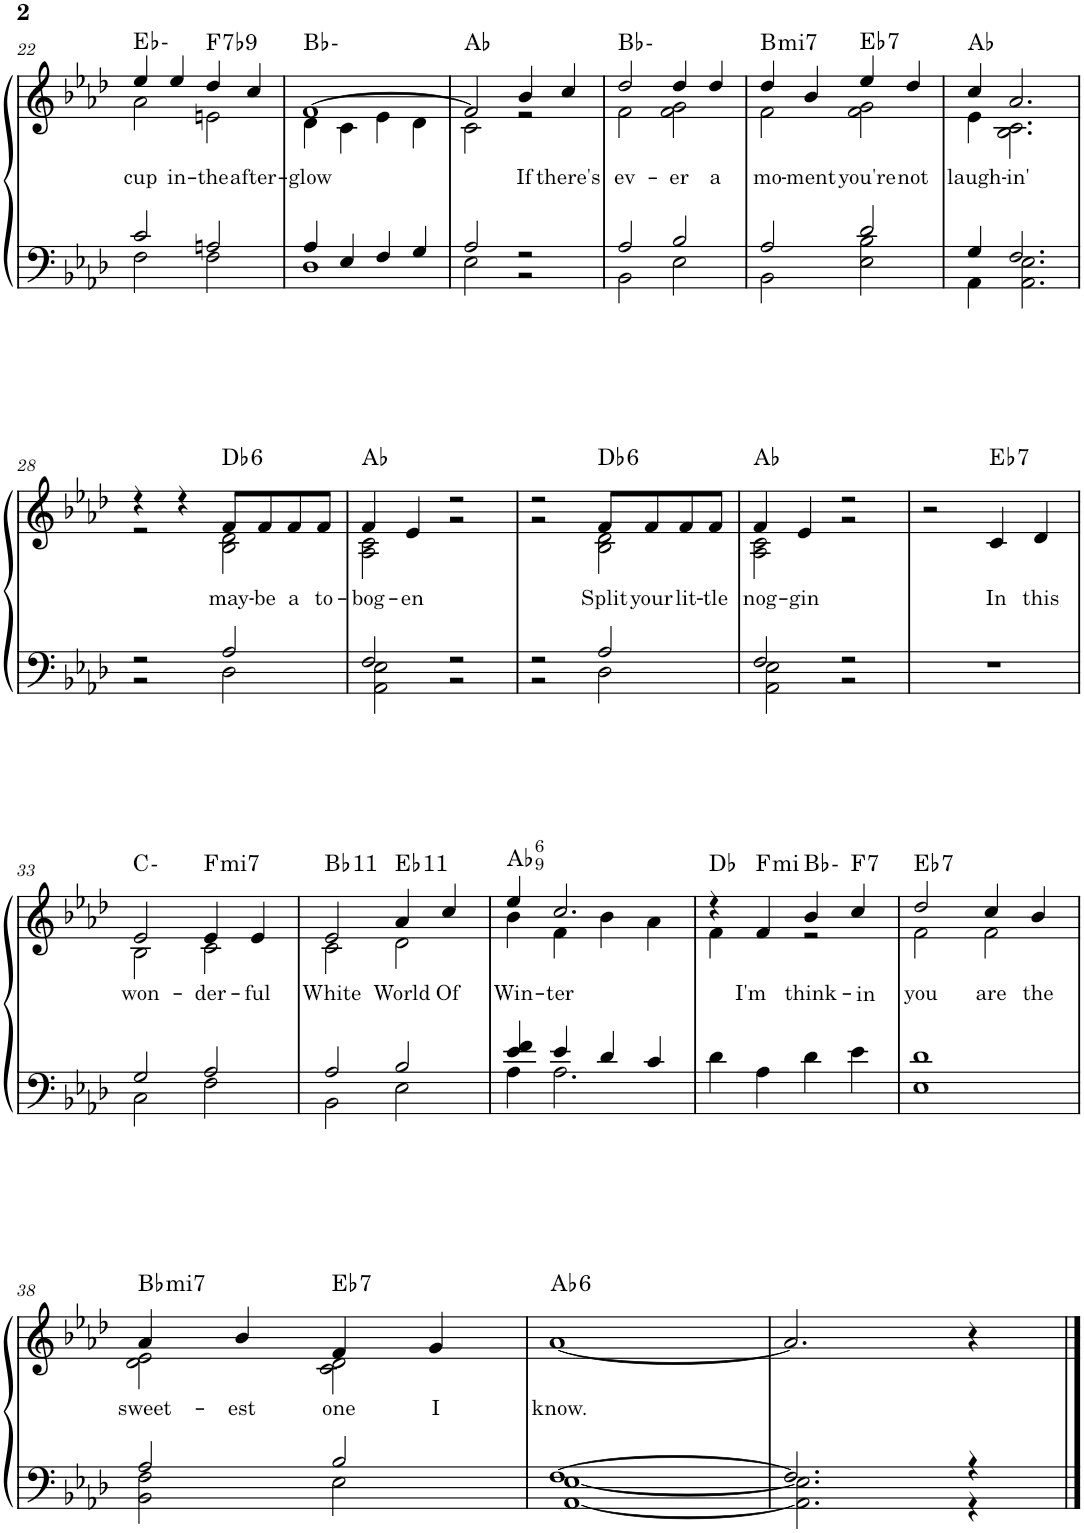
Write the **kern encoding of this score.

**kern	**kern	**text	**harte
*part1	*part1	*part1	*part1
*staff2	*staff1	*staff1	*
*I"Piano	*	*	*
*I'Pno.	*	*	*
!!LO:PB:g=z
*clefF4	*clefG2	*	*
*k[b-e-a-d-]	*k[b-e-a-d-]	*	*
*M4/4	*M4/4	*	*
=22	=22	=22	=22
*^	*	*	*
!	!	!	!LO:LY:b	!
*	*	*^	*	*
2c/	2F\	4ee-/	2a-\	cup	Eb:min
!	!	!	!	!LO:LY:b	!
.	.	4ee-/	.	in-	.
!	!	!	!	!LO:LY:b	!LO:H:kt=7
2An/	2F\	4dd-/	2en\	-the	F:7(b9)
!	!	!	!	!LO:LY:b	!
.	.	4cc/	.	after-	.
=23	=23	=23	=23	=23	=23
!	!	!	!	!LO:LY:b	!
4A-/	1D-	[1f	4d-\	-glow	Bb:min
4E-/	.	.	4c\	.	.
4F/	.	.	4e-\	.	.
4G/	.	.	4d-\	.	.
=24	=24	=24	=24	=24	=24
2A-/	2E-\	2f/]	2c\	.	Ab:maj
!	!	!	!	!LO:LY:b	!
2r	2r	4b-/	2r	If	.
!	!	!	!	!LO:LY:b	!
.	.	4cc/	.	there's	.
=25	=25	=25	=25	=25	=25
!	!	!	!	!LO:LY:b	!
2A-/	2BB-\	2dd-/	2f\	ev-	Bb:min
!	!	!	!	!LO:LY:b	!
2B-/	2E-\	4dd-/	2f\ 2g\	-er	.
!	!	!	!	!LO:LY:b	!
.	.	4dd-/	.	a	.
=26	=26	=26	=26	=26	=26
!	!	!	!	!LO:LY:b	!LO:H:kt=mi7
2A-/	2BB-\	4dd-/	2f\	mo-	B:min7
!	!	!	!	!LO:LY:b	!
.	.	4b-/	.	ment	.
!	!	!	!	!LO:LY:b	!LO:H:kt=7
2d-/	2E-\ 2B-\	4ee-/	2f\ 2g\	you're	Eb:7
!	!	!	!	!LO:LY:b	!
.	.	4dd-/	.	not	.
=27	=27	=27	=27	=27	=27
!	!	!	!	!LO:LY:b	!
4G/	4AA-\	4cc/	4e-\	laugh-	Ab:maj
!	!	!	!	!LO:LY:b	!
2.F/	2.AA-\ 2.E-\	2.a-/	2.B-\ 2.c\	-in'	.
!!LO:LB:g=z	!!
=28	=28	=28	=28	=28	=28
2r	2r	4r	2r	.	.
.	.	4r	.	.	.
!	!	!	!	!LO:LY:b	!LO:H:kt=6
2A-/	2D-\	8f/L	2B-\ 2d-\	may-	Db:maj6
!	!	!	!	!LO:LY:b	!
.	.	8f/	.	-be	.
!	!	!	!	!LO:LY:b	!
.	.	8f/	.	a	.
!	!	!	!	!LO:LY:b	!
.	.	8f/J	.	to-	.
=29	=29	=29	=29	=29	=29
!	!	!	!	!LO:LY:b	!
2F/	2AA-\ 2E-\	4f/	2A-\ 2c\	-bog-	Ab:maj
!	!	!	!	!LO:LY:b	!
.	.	4e-/	.	-en	.
2r	2r	2r	2r	.	.
=30	=30	=30	=30	=30	=30
2r	2r	2r	2r	.	.
!	!	!	!	!LO:LY:b	!LO:H:kt=6
2A-/	2D-\	8f/L	2B-\ 2d-\	Split	Db:maj6
!	!	!	!	!LO:LY:b	!
.	.	8f/	.	your	.
!	!	!	!	!LO:LY:b	!
.	.	8f/	.	lit-	.
!	!	!	!	!LO:LY:b	!
.	.	8f/J	.	-tle	.
=31	=31	=31	=31	=31	=31
!	!	!	!	!LO:LY:b	!
2F/	2AA-\ 2E-\	4f/	2A-\ 2c\	nog-	Ab:maj
!	!	!	!	!LO:LY:b	!
.	.	4e-/	.	-gin	.
2r	2r	2r	2r	.	.
*v	*v	*	*	*	*
*	*v	*v	*	*
=32	=32	=32	=32
1r	2r	.	.
!	!	!LO:LY:b	!LO:H:kt=7
.	4c/	In	Eb:7
!	!	!LO:LY:b	!
.	4d-/	this	.
!!LO:LB:g=z
=33	=33	=33	=33
*^	*	*	*
!	!	!	!LO:LY:b	!
*	*	*^	*	*
2G/	2C\	2e-/	2B-\	won-	C:min
!	!	!	!	!LO:LY:b	!LO:H:kt=mi7
2A-/	2F\	4e-/	2c\	-der-	F:min7
!	!	!	!	!LO:LY:b	!
.	.	4e-/	.	-ful	.
=34	=34	=34	=34	=34	=34
!	!	!	!	!LO:LY:b	!LO:H:kt=11
2A-/	2BB-\	2e-/	2c\	White	Bb:9(11)
!	!	!	!	!LO:LY:b	!LO:H:kt=11
2B-/	2E-\	4a-/	2d-\	World	Eb:9(11)
!	!	!	!	!LO:LY:b	!
.	.	4cc/	.	Of	.
=35	=35	=35	=35	=35	=35
!	!	!	!	!LO:LY:b	!LO:H:kt=6
4e-/ 4f/	4A-\	4ee-/	4b-\	Win-	Ab:maj6(9)
!	!	!	!	!LO:LY:b	!
4e-/	2.A-\	2.cc/	4f\	-ter	.
4d-/	.	.	4b-\	.	.
4c/	.	.	4a-\	.	.
*v	*v	*	*	*	*
=36	=36	=36	=36	=36
4d-\	4r	4f\	.	Db:maj
!	!	!	!LO:LY:b	!LO:H:kt=mi
4A-\	4f/	4ryy	I'm	F:min
!	!	!	!LO:LY:b	!
4d-\	4gg/	2r	think-	Bb:min
!	!	!	!LO:LY:b	!LO:H:kt=7
4e-\	4cc/	.	-in	F:7
=37	=37	=37	=37	=37
*^	*	*	*	*
!	!	!	!	!LO:LY:b	!LO:H:kt=7
1d-	1E-	2dd-/	2f\	you	Eb:7
!	!	!	!	!LO:LY:b	!
.	.	4cc/	2f\	are	.
!	!	!	!	!LO:LY:b	!
.	.	4b-/	.	the	.
!!LO:LB:g=z	!!
=38	=38	=38	=38	=38	=38
!	!	!	!	!LO:LY:b	!LO:H:kt=mi7
2A-/	2BB-\ 2F\	4a-/	2d-\ 2e-\	sweet-	Bb:min7
!	!	!	!	!LO:LY:b	!
.	.	4b-/	.	-est	.
!	!	!	!	!LO:LY:b	!LO:H:kt=7
2B-/	2E-\	4f/	2c\ 2d-\	one	Eb:7
!	!	!	!	!LO:LY:b	!
.	.	4g/	.	I	.
*	*	*v	*v	*	*
=39	=39	=39	=39	=39
!	!	!	!LO:LY:b	!LO:H:kt=6
[1F	[1AA- [1E-	[1a-	know.	Ab:maj6
=40	=40	=40	=40	=40
2.F/]	2.AA-\] 2.E-\]	2.a-/]	.	.
4r	4r	4r	.	.
*v	*v	*	*	*
==	==	==	==
*-	*-	*-	*-
